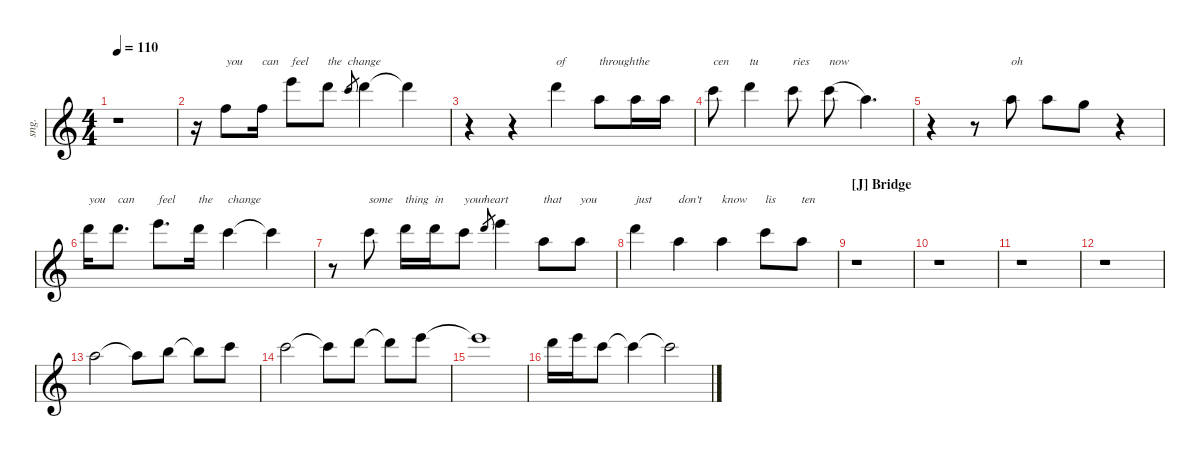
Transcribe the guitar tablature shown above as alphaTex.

\defaultSystemsLayout 4
\hideDynamics
\bracketExtendMode nobrackets
\otherSystemsTrackNameOrientation horizontal
\track ("Vocals" "sng.") {instrument voiceoohs}
\staff {score}
\tuning (E4 B3 G3 D3 A2 E2)
\ts (4 4)
\tempo 110
\clef g2
\ks aminor
r.1{dy mf beam Down} |
r.16{beam Down} 13.1.8{txt "you" beam Down} 13.1.16{txt "can" beam Down} 24.1.8{txt "feel" beam Down} 22.1.8{txt "the" beam Down} 20.1.8{txt "change" gr beam Up} 22.1.4{beam Down} 22.1{t}.4{beam Down} |
r.4{beam Down} r.4{beam Down} 22.1.4{txt "of" dy f beam Down} 22.2.8{txt "through" beam Down} 22.2.16{txt "the" beam Down} 22.2.16{beam Down} |
20.1.8{txt "cen" beam Down} 22.1.4{txt "tu" beam Down} 20.1.8{txt "ries" beam Down} 20.1.8{txt "now" legatoorigin beam Down} 22.2.4{d beam Down} |
r.4{beam Down} r.8{beam Down} 17.1.8{txt "oh" dy mf beam Down} 17.1.8{beam Down} 15.1.8{beam Down} r.4{beam Down} |
22.1.16{txt "you" beam Down} 22.1.8{d txt "can" beam Down} 24.1.8{d txt "feel" beam Down} 22.1.16{txt "the" beam Down} 20.1.4{txt "change" beam Down} 20.1{t}.4{beam Down} |
r.8{beam Down} 20.1.8{txt "some" beam Down} 22.1.16{txt "thing" beam Down} 22.1.16{txt "in" beam Down} 20.1.8{txt "your" beam Down} 22.1.8{txt "heart" gr beam Up} 24.1.4{beam Down} 22.2.8{txt "that" beam Down} 22.2.8{txt "you" beam Down} |
22.1.4{txt "just" beam Down} 22.2.4{txt "don't" beam Down} 22.2.4{txt "know" beam Down} 20.1.8{txt "lis" beam Down} 22.2.8{txt "ten" beam Down} |
\section ("J" "Bridge")
r.1{beam Down} |
r.1{beam Down} |
r.1{beam Down} |
r.1{beam Down} |
17.1.2{dy f beam Down} 17.1{t}.8{beam Down} 19.1.8{beam Down} 19.1{t}.8{beam Down} 20.1.8{beam Down} |
20.1.2{beam Down} 20.1{t}.8{beam Down} 22.1.8{beam Down} 22.1{t}.8{beam Down} 24.1.8{beam Down} |
24.1{t}.1{beam Down} |
22.1.16{beam Down} 24.1.16{beam Down} 25.2.8{beam Down} 25.2{t}.4{beam Down} 25.2{t}.2{beam Down}
